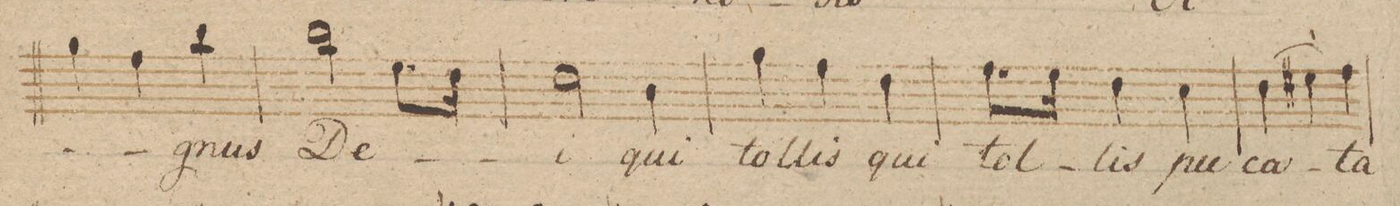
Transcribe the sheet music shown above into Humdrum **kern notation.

**kern	**text
*I"Alto.	*
*clefC3	*
*k[b-]	*
*M3/4	*
4a\	.
4g\	.
4cc\	-gnus
=35	=35
2cc\	De-
8.f\L	.
16e\Jk	.
=36	=36
2e\	-i
4c\	qui
=37	=37
4a\	tol-
4g\	-lis
4e\	qui
=38	=38
8.g\L	tol-
16f\Jk	.
4e\	-lis
4d\	pec-
=39	=39
(4e\	-ca-
4f#X\)	.
4g\	-ta
=40	=40
*-	*-
